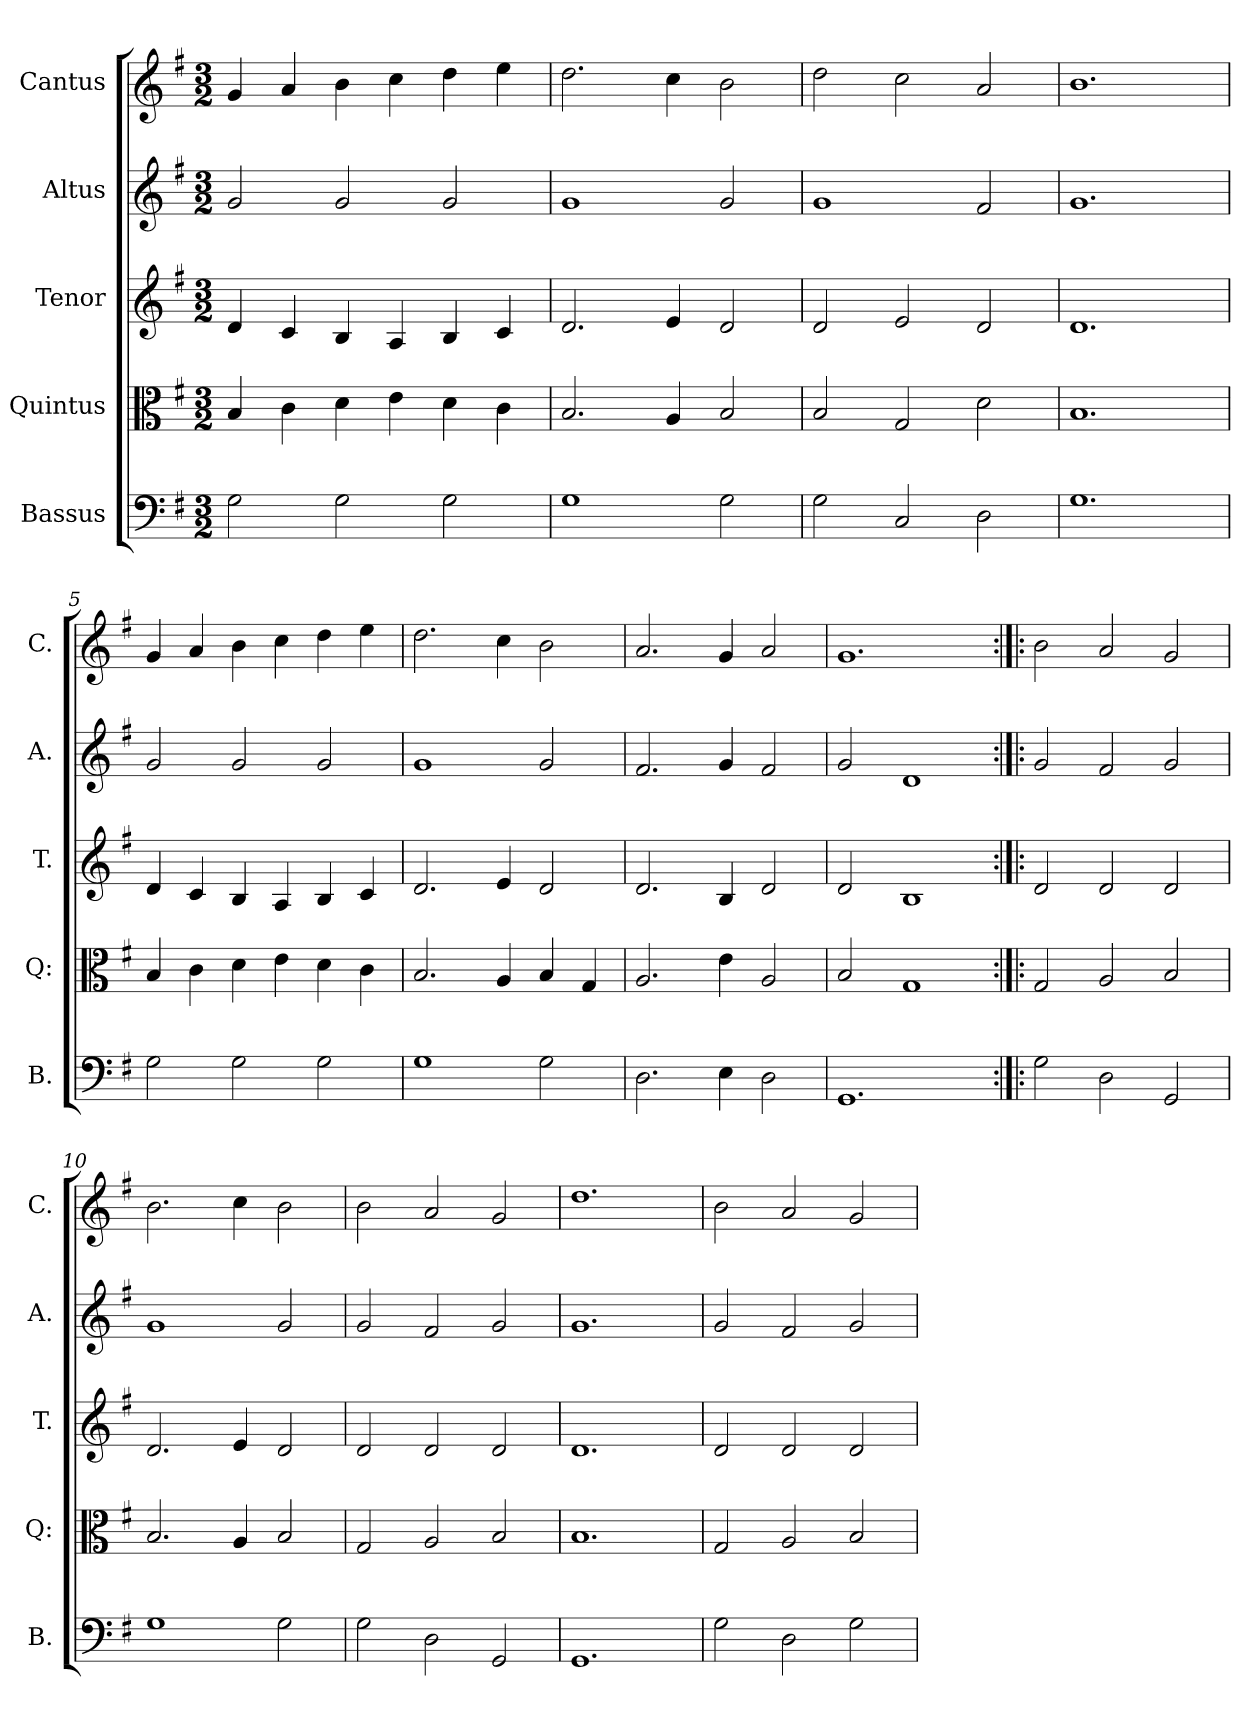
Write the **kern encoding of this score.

**kern	**kern	**kern	**kern	**kern
*part5	*part4	*part3	*part2	*part1
*staff5	*staff4	*staff3	*staff2	*staff1
*I"Bassus	*I"Quintus	*I"Tenor	*I"Altus	*I"Cantus
*I'B.	*I'Q:	*I'T.	*I'A.	*I'C.
*clefF4	*clefC3	*clefG2	*clefG2	*clefG2
*k[f#]	*k[f#]	*k[f#]	*k[f#]	*k[f#]
*G:	*G:	*G:	*G:	*G:
*M3/2	*M3/2	*M3/2	*M3/2	*M3/2
=1	=1	=1	=1	=1
2G\	4B/	4d/	2g/	4g/
.	4c\	4c/	.	4a/
2G\	4d\	4B/	2g/	4b\
.	4e\	4A/	.	4cc\
2G\	4d\	4B/	2g/	4dd\
.	4c\	4c/	.	4ee\
=2	=2	=2	=2	=2
1G	2.B/	2.d/	1g	2.dd\
.	4A/	4e/	.	4cc\
2G\	2B/	2d/	2g/	2b\
=3	=3	=3	=3	=3
2G\	2B/	2d/	1g	2dd\
2C/	2G/	2e/	.	2cc\
2D\	2d\	2d/	2f#/	2a/
=4	=4	=4	=4	=4
1.G	1.B	1.d	1.g	1.b
=5	=5	=5	=5	=5
2G\	4B/	4d/	2g/	4g/
.	4c\	4c/	.	4a/
2G\	4d\	4B/	2g/	4b\
.	4e\	4A/	.	4cc\
2G\	4d\	4B/	2g/	4dd\
.	4c\	4c/	.	4ee\
=6	=6	=6	=6	=6
1G	2.B/	2.d/	1g	2.dd\
.	4A/	4e/	.	4cc\
2G\	4B/	2d/	2g/	2b\
.	4G/	.	.	.
=7	=7	=7	=7	=7
2.D\	2.A/	2.d/	2.f#/	2.a/
4E\	4e\	4B/	4g/	4g/
2D\	2A/	2d/	2f#/	2a/
=8	=8	=8	=8	=8
1.GG	2B/	2d/	2g/	1.g
.	1G	1B	1d	.
=9:|!|:	=9:|!|:	=9:|!|:	=9:|!|:	=9:|!|:
2G\	2G/	2d/	2g/	2b\
2D\	2A/	2d/	2f#/	2a/
2GG/	2B/	2d/	2g/	2g/
!!LO:LB:g=z
=10	=10	=10	=10	=10
1G	2.B/	2.d/	1g	2.b\
.	4A/	4e/	.	4cc\
2G\	2B/	2d/	2g/	2b\
=11	=11	=11	=11	=11
2G\	2G/	2d/	2g/	2b\
2D\	2A/	2d/	2f#/	2a/
2GG/	2B/	2d/	2g/	2g/
=12	=12	=12	=12	=12
1.GG	1.B	1.d	1.g	1.dd
=13	=13	=13	=13	=13
2G\	2G/	2d/	2g/	2b\
2D\	2A/	2d/	2f#/	2a/
2G\	2B/	2d/	2g/	2g/
=	=	=	=	=
*-	*-	*-	*-	*-
